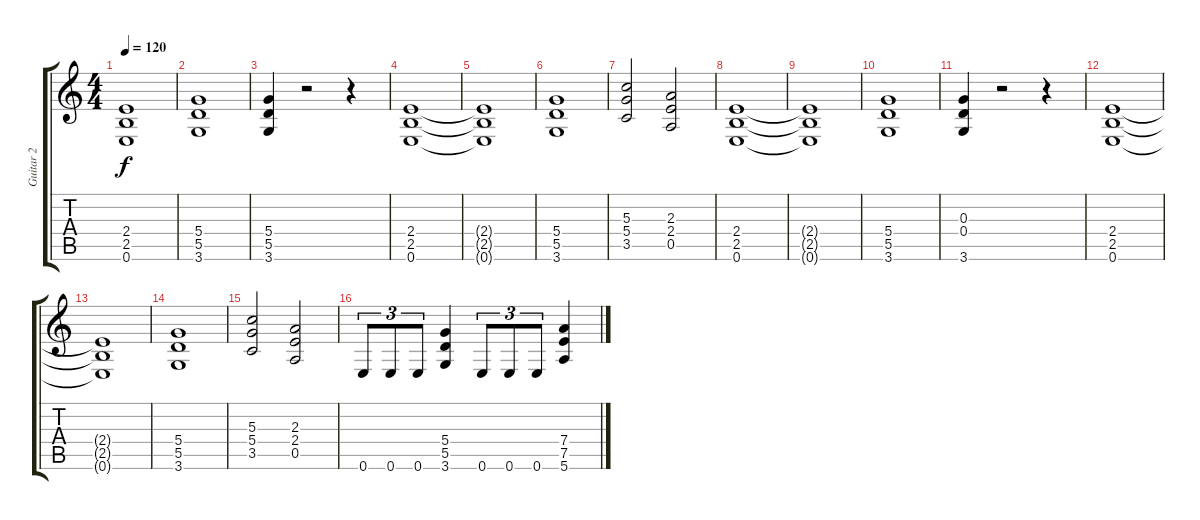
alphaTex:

\track ("Guitar 2" "Guitar 2") {instrument distortionguitar}
\staff {score tabs}
\tuning (E4 B3 G3 D3 A2 E2) {hide}
\ts (4 4)
\tempo 120
\clef g2
\ks c
(2.4{t} 2.5{t} 0.6{t}).1{dy f} |
(5.4 5.5 3.6).1 |
(5.4 5.5 3.6).4 r.2 r.4 |
(2.4 2.5 0.6).1 |
(2.4{t} 2.5{t} 0.6{t}).1 |
(5.4 5.5 3.6).1 |
(5.3 5.4 3.5).2 (2.3 2.4 0.5).2 |
(2.4 2.5 0.6).1 |
(2.4{t} 2.5{t} 0.6{t}).1 |
(5.4 5.5 3.6).1 |
(0.3 0.4 3.6).4 r.2 r.4 |
(2.4 2.5 0.6).1 |
(2.4{t} 2.5{t} 0.6{t}).1 |
(5.4 5.5 3.6).1 |
(5.3 5.4 3.5).2 (2.3 2.4 0.5).2 |
0.6.8{tu (3 2)} 0.6.8{tu (3 2)} 0.6.8{tu (3 2)} (5.4 5.5 3.6).4 0.6.8{tu (3 2)} 0.6.8{tu (3 2)} 0.6.8{tu (3 2)} (7.4 7.5 5.6).4
